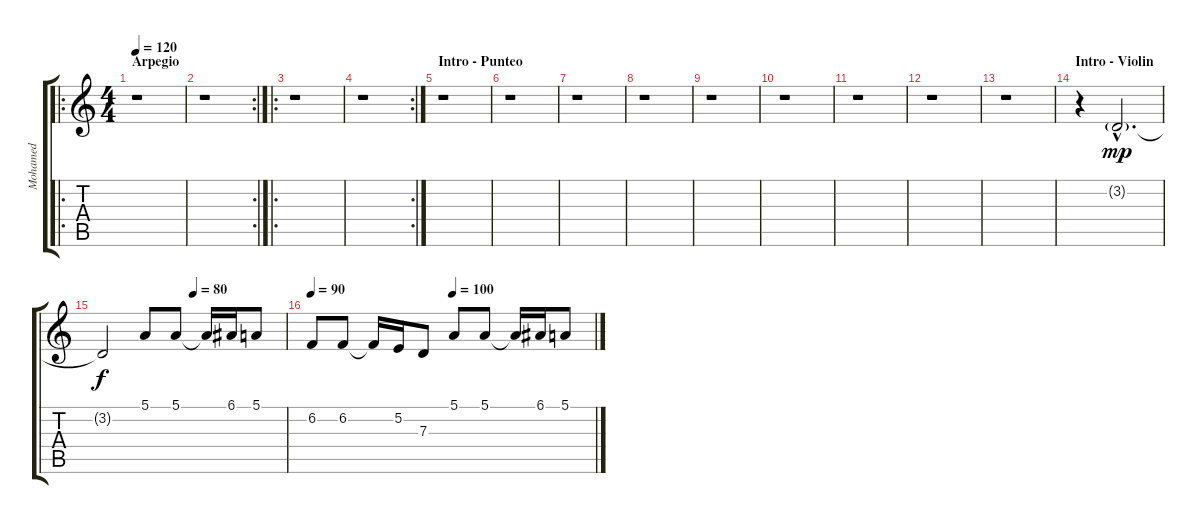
\track ("Mohamed" "Mohamed") {instrument violin}
\staff {score tabs}
\tuning (E4 B3 G3 D3 A2 E2) {hide}
\ro
\ts (4 4)
\section ("" "Arpegio")
\tempo 120
\clef g2
\ks c
r.1{dy mp instrument violin} |
\rc 2
r.1 |
\ro
r.1 |
\rc 2
r.1 |
\section ("" "Intro - Punteo")
r.1 |
r.1 |
r.1 |
r.1 |
r.1 |
r.1 |
r.1 |
r.1 |
r.1 |
\section ("" "Intro - Violin")
r.4 3.2{g hac}.2{d} |
\tempo (80 0.5)
3.2{t}.2{dy f} 5.1.8 5.1.8 5.1{t}.16 6.1.16 5.1.8 |
\tempo 90
\tempo (100 0.5)
6.2.8 6.2.8 6.2{t}.16 5.2.16 7.3.8 5.1.8 5.1.8 5.1{t}.16 6.1.16 5.1.8
